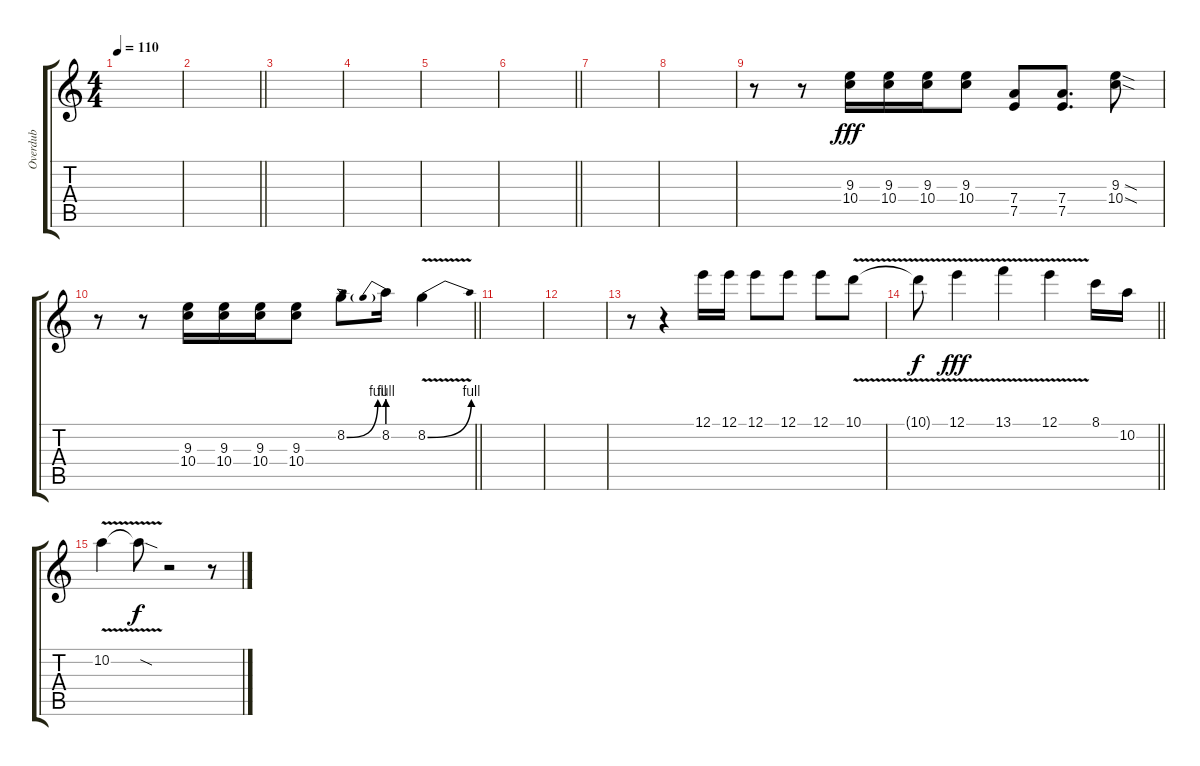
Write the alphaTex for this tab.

\track ("Overdub" "Overdub") {instrument overdrivenguitar}
\staff {score tabs}
\tuning (E4 B3 G3 D3 A2 E2) {hide}
\ts (4 4)
\tempo 110
\clef g2
\ks c
|
\barLineRight lightlight
|
|
|
|
\barLineRight lightlight
|
|
|
r.8 r.8 (9.3 10.4).16{dy fff} (9.3 10.4).16 (9.3 10.4).16 (9.3 10.4).8 (7.4 7.5).8 (7.4 7.5).8{d} (9.3{sod} 10.4{sod}).8 |
\barLineRight lightlight
r.8 r.8 (9.3 10.4).16 (9.3 10.4).16 (9.3 10.4).16 (9.3 10.4).8 8.2{be (bend 0 0 60 4)}.8 8.2{be (prebend 0 4 60 4)}.16 8.2{be (bend 0 0 60 4) v}.4 |
|
|
r.8 r.4 12.1.16 12.1.16 12.1.8 12.1.8 12.1.8 10.1{v}.8 |
\barLineRight lightlight
10.1{t}.8{dy f} 12.1{v}.4{dy fff} 13.1{v}.4 12.1{v}.4 8.1.16 10.2.16 |
10.2{v}.4 10.2{sod t}.8{dy f} r.2 r.8
